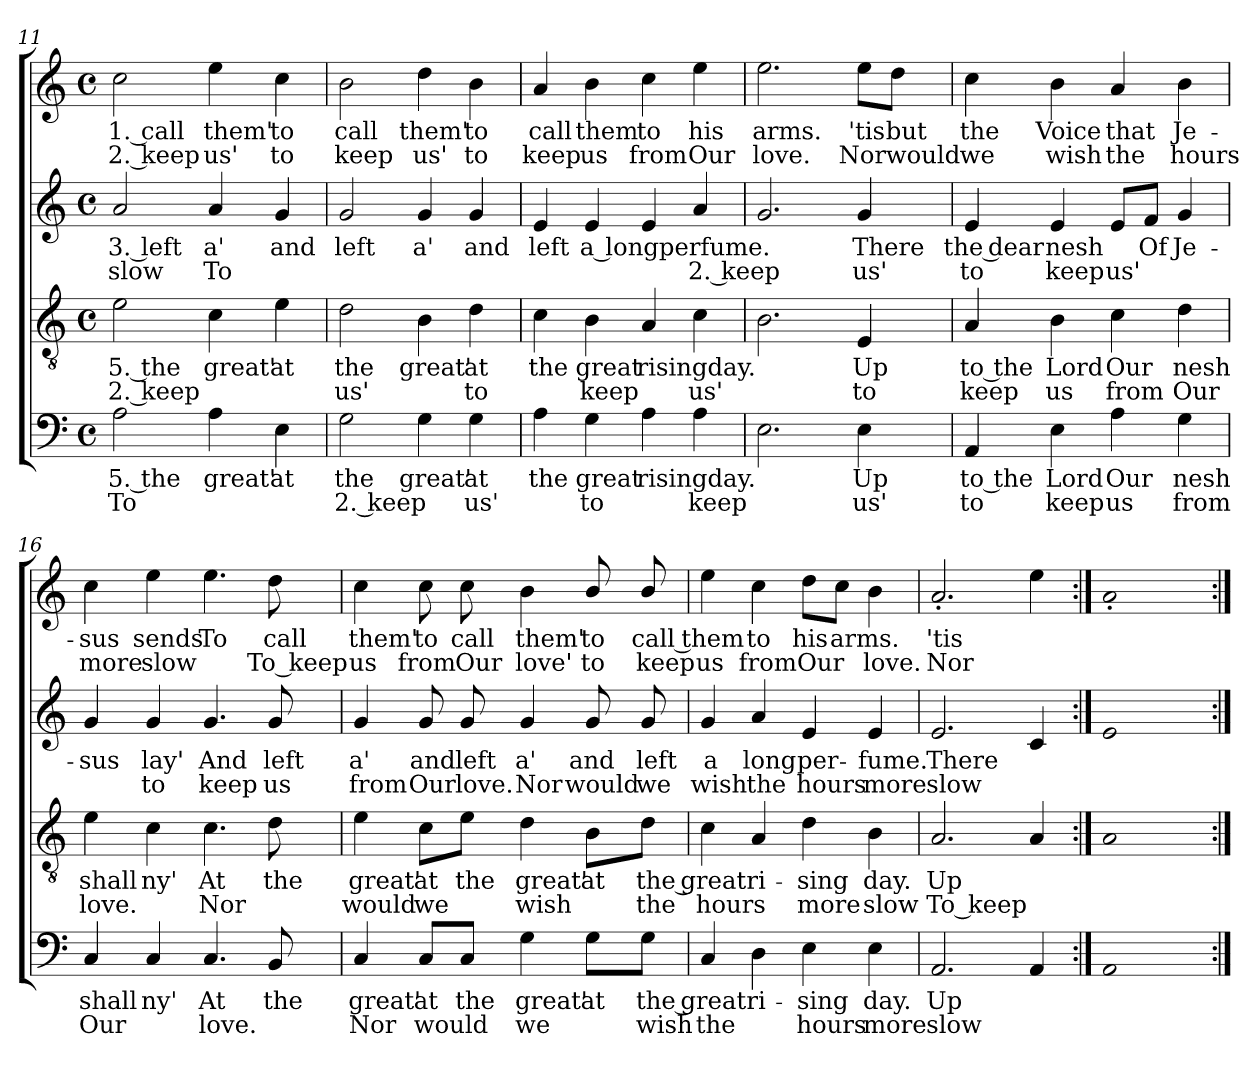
**kern	**text	**text	**kern	**text	**text	**kern	**text	**text	**kern	**text	**text
*part4	*part4	*part4	*part3	*part3	*part3	*part2	*part2	*part2	*part1	*part1	*part1
*staff4	*staff4	*staff4	*staff3	*staff3	*staff3	*staff2	*staff2	*staff2	*staff1	*staff1	*staff1
!!LO:LB:g=z
*clefF4	*	*	*clefGv2	*	*	*clefG2	*	*	*clefG2	*	*
*k[]	*	*	*k[]	*	*	*k[]	*	*	*k[]	*	*
*C:	*	*	*C:	*	*	*C:	*	*	*C:	*	*
*M4/4	*	*	*M4/4	*	*	*M4/4	*	*	*M4/4	*	*
*met(c)	*	*	*met(c)	*	*	*met(c)	*	*	*met(c)	*	*
=11	=11	=11	=11	=11	=11	=11	=11	=11	=11	=11	=11
!LO:N:head=open	!LO:LY:a:rj	!LO:LY:a:rj	!LO:N:head=open	!LO:LY:b:rj	!LO:LY:b:rj	!LO:N:head=open	!LO:LY:b:rj	!LO:LY:b:rj	!	!LO:LY:b:rj	!LO:LY:b:rj
2A\	5. the	To	2e\	5. the	2. keep	2a/	3. left	slow	2cc\	1. call	2. keep
!LO:N:head=solid	!LO:LY:a	!	!LO:N:head=solid	!LO:LY:b	!	!LO:N:head=solid	!LO:LY:b	!LO:LY:b	!LO:N:head=solid	!LO:LY:b	!LO:LY:b
4A\	great'	.	4c\	great'	.	4a/	a'	To	4ee\	them'	us'
!LO:N:head=solid	!LO:LY:a	!	!LO:N:head=solid	!LO:LY:b	!	!	!LO:LY:b	!	!LO:N:head=solid	!LO:LY:b	!LO:LY:b
4E\	at	.	4e\	at	.	4g/	and	.	4cc\	to	to
=12	=12	=12	=12	=12	=12	=12	=12	=12	=12	=12	=12
!	!LO:LY:a	!LO:LY:a	!	!LO:LY:b	!LO:LY:b	!	!LO:LY:b	!	!LO:N:head=open	!LO:LY:b	!LO:LY:b
2G\	the	2. keep	2d\	the	us'	2g/	left	.	2b\	call	keep
!	!LO:LY:a	!	!LO:N:head=solid	!LO:LY:b	!	!	!LO:LY:b:rj	!	!	!LO:LY:b	!LO:LY:b
4G\	great'	.	4B\	great'	.	4g/	a'	.	4dd\	them'	us'
!	!LO:LY:a	!LO:LY:a	!	!LO:LY:b	!LO:LY:b	!	!LO:LY:b	!	!LO:N:head=solid	!LO:LY:b	!LO:LY:b
4G\	at	us'	4d\	at	to	4g/	and	.	4b\	to	to
=13	=13	=13	=13	=13	=13	=13	=13	=13	=13	=13	=13
!LO:N:head=solid	!LO:LY:a	!	!LO:N:head=solid	!LO:LY:b	!	!LO:N:head=solid	!LO:LY:b	!	!LO:N:head=solid	!LO:LY:b:rj	!LO:LY:b:rj
4A\	the	.	4c\	the	.	4e/	left	.	4a/	call	keep
!	!LO:LY:a	!LO:LY:a	!LO:N:head=solid	!LO:LY:b	!LO:LY:b	!LO:N:head=solid	!LO:LY:b:rj	!	!LO:N:head=solid	!LO:LY:b	!LO:LY:b
4G\	great	to	4B\	great	keep	4e/	a longperfume.	.	4b\	them	us
!LO:N:head=solid	!LO:LY:a	!	!LO:N:head=solid	!LO:LY:b	!	!LO:N:head=solid	!	!	!LO:N:head=solid	!LO:LY:b	!LO:LY:b
4A\	risingday.	.	4A/	risingday.	.	4e/	.	.	4cc\	to	from
!LO:N:head=solid	!	!LO:LY:a	!LO:N:head=solid	!	!LO:LY:b	!LO:N:head=solid	!	!LO:LY:b	!LO:N:head=solid	!LO:LY:b	!LO:LY:b
4A\	.	keep	4c\	.	us'	4a/	.	2. keep	4ee\	his	Our
=14	=14	=14	=14	=14	=14	=14	=14	=14	=14	=14	=14
!LO:N:head=open	!	!	!LO:N:head=open	!	!	!	!	!	!LO:N:head=open	!LO:LY:b	!LO:LY:b
2.E\	.	.	2.B\	.	.	2.g/	.	.	2.ee\	arms.	love.
!LO:N:head=solid	!LO:LY:a:rj	!LO:LY:a:rj	!LO:N:head=solid	!LO:LY:b:rj	!LO:LY:b:rj	!	!LO:LY:b	!LO:LY:b	!LO:N:head=solid	!LO:LY:b:rj	!LO:LY:b:rj
4E\	Up	us'	4E/	Up	to	4g/	There	us'	8ee\L	'tis	Nor
!	!	!	!	!	!	!	!	!	!	!LO:LY:b	!LO:LY:b
.	.	.	.	.	.	.	.	.	8dd>\J	but	would
=15	=15	=15	=15	=15	=15	=15	=15	=15	=15	=15	=15
!LO:N:head=solid	!LO:LY:a:rj	!LO:LY:a:rj	!LO:N:head=solid	!LO:LY:b:rj	!LO:LY:b:rj	!LO:N:head=solid	!LO:LY:b:rj	!LO:LY:b:rj	!LO:N:head=solid	!LO:LY:b	!LO:LY:b
4AA/	to the	to	4A/	to the	keep	4e/	the dear	to	4cc>\	the	we
!LO:N:head=solid	!LO:LY:a	!LO:LY:a	!LO:N:head=solid	!LO:LY:b	!LO:LY:b	!LO:N:head=solid	!LO:LY:b	!LO:LY:b	!LO:N:head=solid	!LO:LY:b	!LO:LY:b
4E\	Lord	keep	4B\	Lord	us	4e/	nesh	keep	4b\	Voice	wish
!LO:N:head=solid	!LO:LY:a	!LO:LY:a	!LO:N:head=solid	!LO:LY:b	!LO:LY:b	!LO:N:head=solid	!	!LO:LY:b	!LO:N:head=solid	!LO:LY:b	!LO:LY:b
4A\	Our	us	4c\	Our	from	8e/L	.	us'	4a/	that	the
!	!	!	!	!	!	!LO:N:head=solid	!LO:LY:b	!	!	!	!
.	.	.	.	.	.	8f/J	Of	.	.	.	.
!	!LO:LY:a	!LO:LY:a	!	!LO:LY:b	!LO:LY:b	!	!LO:LY:b	!	!LO:N:head=solid	!LO:LY:b	!LO:LY:b
4G\	nesh	from	4d\	nesh	Our	4g/	Je-	.	4b\	Je-	hours
=16	=16	=16	=16	=16	=16	=16	=16	=16	=16	=16	=16
!LO:N:head=solid	!LO:LY:a	!LO:LY:a	!LO:N:head=solid	!LO:LY:b	!LO:LY:b	!	!LO:LY:b	!	!LO:N:head=solid	!LO:LY:b	!LO:LY:b
4C/	shall	Our	4e\	shall	love.	4g/	-sus	.	4cc\	-sus	more
!LO:N:head=solid	!LO:LY:a	!	!LO:N:head=solid	!LO:LY:b	!	!	!LO:LY:b	!LO:LY:b	!LO:N:head=solid	!LO:LY:b	!LO:LY:b
4C/	ny'	.	4c\	ny'	.	4g/	lay'	to	4ee\	sends	slow
!LO:N:head=solid	!LO:LY:a	!LO:LY:a	!LO:N:head=solid	!LO:LY:b	!LO:LY:b	!	!LO:LY:b	!LO:LY:b	!LO:N:head=solid	!LO:LY:b	!
4.C/	At	love.	4.c\	At	Nor	4.g/	And	keep	4.ee\	To	.
!LO:N:head=solid	!LO:LY:a	!	!	!LO:LY:b	!	!	!LO:LY:b	!LO:LY:b	!	!LO:LY:b	!LO:LY:b
8BB/	the	.	8d\	the	.	8g/	left	us	8dd\	call	To keep
=17	=17	=17	=17	=17	=17	=17	=17	=17	=17	=17	=17
!LO:N:head=solid	!LO:LY:a	!LO:LY:a	!LO:N:head=solid	!LO:LY:b	!LO:LY:b	!	!LO:LY:b	!LO:LY:b	!LO:N:head=solid	!LO:LY:b	!LO:LY:b
4C/	great'	Nor	4e\	great'	would	4g/	a'	from	4cc\	them'	us
!LO:N:head=solid	!LO:LY:a	!LO:LY:a	!LO:N:head=solid	!LO:LY:b	!LO:LY:b	!	!LO:LY:b	!LO:LY:b	!LO:N:head=solid	!LO:LY:b	!LO:LY:b
8C/L	at	would	8c\L	at	we	8g/	and	Our	8cc\	to	from
!LO:N:head=solid	!LO:LY:a	!	!LO:N:head=solid	!LO:LY:b	!	!	!LO:LY:b	!LO:LY:b	!LO:N:head=solid	!LO:LY:b	!LO:LY:b
8C/J	the	.	8e\J	the	.	8g/	left	love.	8cc\	call	Our
!	!LO:LY:a	!LO:LY:a	!	!LO:LY:b	!LO:LY:b	!	!LO:LY:b	!LO:LY:b	!LO:N:head=solid	!LO:LY:b	!LO:LY:b
4G\	great'	we	4d\	great'	wish	4g/	a'	Nor	4b\	them'	love'
!	!LO:LY:a	!	!LO:N:head=solid	!LO:LY:b	!	!	!LO:LY:b	!LO:LY:b	!LO:N:head=solid	!LO:LY:b	!LO:LY:b
8G\L	at	.	8B\L	at	.	8g/	and	would	8b/	to	to
!	!LO:LY:a	!LO:LY:a	!	!LO:LY:b	!LO:LY:b	!	!LO:LY:b	!LO:LY:b	!LO:N:head=solid	!LO:LY:b	!LO:LY:b
8G\J	the great	wish	8d\J	the great	the	8g/	left	we	8b/	call them	keep
=18	=18	=18	=18	=18	=18	=18	=18	=18	=18	=18	=18
!LO:N:head=solid	!	!LO:LY:a	!LO:N:head=solid	!	!LO:LY:b	!	!LO:LY:b:rj	!LO:LY:b:rj	!LO:N:head=solid	!	!LO:LY:b:rj
4C/	.	the	4c\	.	hours	4g/	a	wish	4ee\	.	us
!	!LO:LY:a:rj	!	!LO:N:head=solid	!LO:LY:b:rj	!	!LO:N:head=solid	!LO:LY:b	!LO:LY:b	!LO:N:head=solid	!LO:LY:b:rj	!LO:LY:b:rj
4D\	ri-	.	4A/	ri-	.	4a/	long	the	4cc\	to	from
!LO:N:head=solid	!LO:LY:a	!LO:LY:a	!	!LO:LY:b	!LO:LY:b	!LO:N:head=solid	!LO:LY:b	!LO:LY:b	!	!LO:LY:b	!LO:LY:b
4E\	-sing	hours	4d\	-sing	more	4e/	per-	hours	8dd\L	his	Our
!	!	!	!	!	!	!	!	!	!LO:N:head=solid	!LO:LY:b	!
.	.	.	.	.	.	.	.	.	8cc\J	arms.	.
!LO:N:head=solid	!LO:LY:a	!LO:LY:a	!LO:N:head=solid	!LO:LY:b	!LO:LY:b	!LO:N:head=solid	!LO:LY:b	!LO:LY:b	!LO:N:head=solid	!	!LO:LY:b
4E\	day.	more	4B\	day.	slow	4e/	-fume.	more	4b\	.	love.
=19	=19	=19	=19	=19	=19	=19	=19	=19	=19	=19	=19
!LO:N:head=open	!LO:LY:a	!LO:LY:a	!LO:N:head=open	!LO:LY:b	!LO:LY:b	!LO:N:head=open	!LO:LY:b	!LO:LY:b	!LO:N:head=open	!LO:LY:b	!LO:LY:b
2.AA/	Up	slow	2.A/	Up	To keep	2.e/	There	slow	2.a'</	'tis	Nor
!LO:N:head=solid	!	!	!LO:N:head=solid	!	!	!LO:N:head=solid	!	!	!LO:N:head=solid	!	!
4AA/	.	.	4A/	.	.	4c/	.	.	4ee\	.	.
=20:|!	=20:|!	=20:|!	=20:|!	=20:|!	=20:|!	=20:|!	=20:|!	=20:|!	=20:|!	=20:|!	=20:|!
!LO:N:head=open	!	!	!LO:N:head=open	!	!	!LO:N:head=open	!	!	!LO:N:head=open	!	!
1AA	.	.	1A	.	.	1e	.	.	1a'<	.	.
=:|!	=:|!	=:|!	=:|!	=:|!	=:|!	=:|!	=:|!	=:|!	=:|!	=:|!	=:|!
*-	*-	*-	*-	*-	*-	*-	*-	*-	*-	*-	*-
